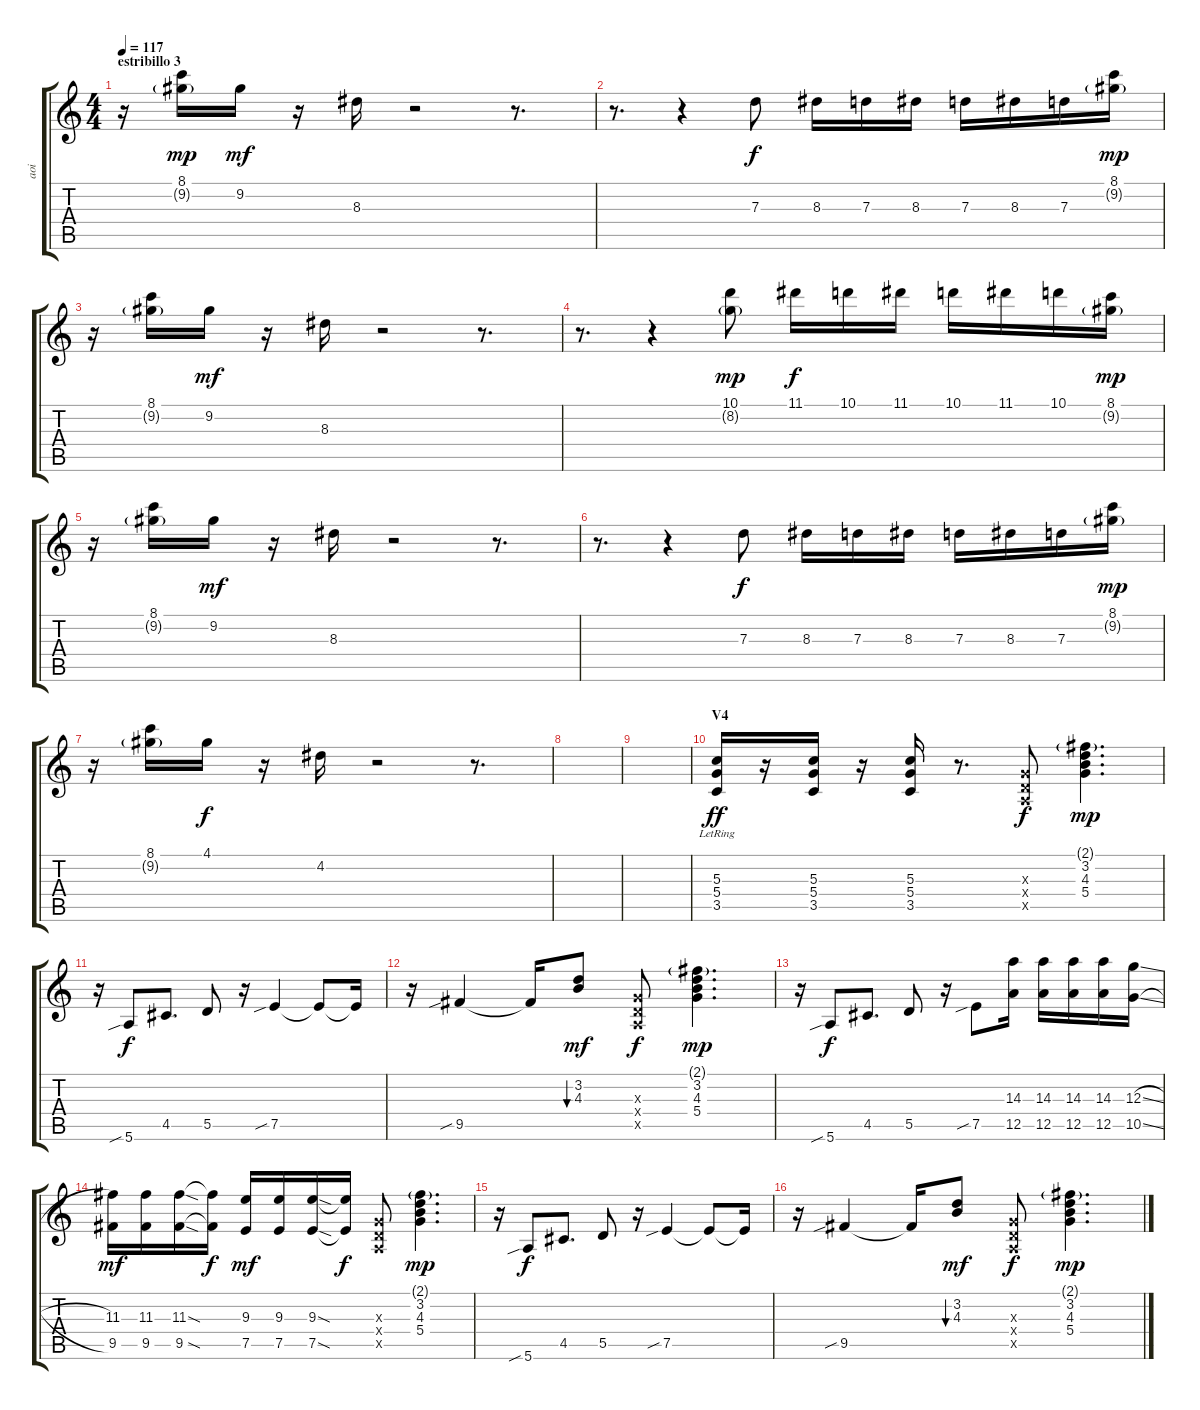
\track ("aoi" "aoi") {instrument acousticguitarsteel}
\staff {score tabs}
\tuning (E4 B3 G3 D3 A2 E2) {hide}
\ts (4 4)
\section ("" "estribillo 3")
\tempo 117
\clef g2
\ks c
r.16{dy mp} (8.1 9.2{g}).16 9.2.16{dy mf} r.16 8.3.16 r.2 r.8{d} |
r.8{d} r.4 7.3.8{dy f} 8.3.16 7.3.16 8.3.16 7.3.16 8.3.16 7.3.16 (8.1 9.2{g}).16{dy mp} |
r.16 (8.1 9.2{g}).16 9.2.16{dy mf} r.16 8.3.16 r.2 r.8{d} |
r.8{d} r.4 (10.1 8.2{g}).8{dy mp} 11.1.16{dy f} 10.1.16 11.1.16 10.1.16 11.1.16 10.1.16 (8.1 9.2{g}).16{dy mp} |
r.16 (8.1 9.2{g}).16 9.2.16{dy mf} r.16 8.3.16 r.2 r.8{d} |
r.8{d} r.4 7.3.8{dy f} 8.3.16 7.3.16 8.3.16 7.3.16 8.3.16 7.3.16 (8.1 9.2{g}).16{dy mp} |
r.16 (8.1 9.2{g}).16 4.1.16{dy f} r.16 4.2.16 r.2 r.8{d} |
|
|
\section ("" "V4")
(5.3 5.4{lr} 3.5).16{dy ff volume 9 balance 4 instrument distortionguitar} r.16 (5.3 5.4 3.5).16 r.16 (5.3 5.4 3.5).16 r.8{d} (0.3{x} 0.4{x} 0.5{x}).8{dy f volume 10 balance 4} (2.1{g} 3.2 4.3 5.4).4{d dy mp} |
r.16 5.6{sib}.8{dy f} 4.5.8{d} 5.5.8 r.16 7.5{sib}.4 7.5{t}.8 7.5{t}.16 |
r.16 9.5{sib}.4 9.5{t}.16 (3.2 4.3).8{bu 120 dy mf} (0.3{x} 0.4{x} 0.5{x}).8{dy f} (2.1{g} 3.2 4.3 5.4).4{d dy mp} |
r.16 5.6{sib}.8{dy f} 4.5.8{d} 5.5.8 r.16 7.5{sib}.8 (14.3 12.5).16{volume 7} (14.3 12.5).16 (14.3 12.5).16 (14.3 12.5).16 (12.3{sl} 10.5{sl}).16 |
(11.3 9.5).16{dy mf} (11.3 9.5).16 (11.3{sod} 9.5{sod}).16 (11.3{t} 9.5{t}).16{dy f} (9.3 7.5).16{dy mf} (9.3 7.5).16 (9.3{sod} 7.5{sod}).16 (9.3{t} 7.5{t}).16{dy f} (0.3{x} 0.4{x} 0.5{x}).8{volume 10 balance 4} (2.1{g} 3.2 4.3 5.4).4{d dy mp} |
r.16 5.6{sib}.8{dy f} 4.5.8{d} 5.5.8 r.16 7.5{sib}.4 7.5{t}.8 7.5{t}.16 |
r.16 9.5{sib}.4 9.5{t}.16 (3.2 4.3).8{bu 120 dy mf} (0.3{x} 0.4{x} 0.5{x}).8{dy f} (2.1{g} 3.2 4.3 5.4).4{d dy mp}
